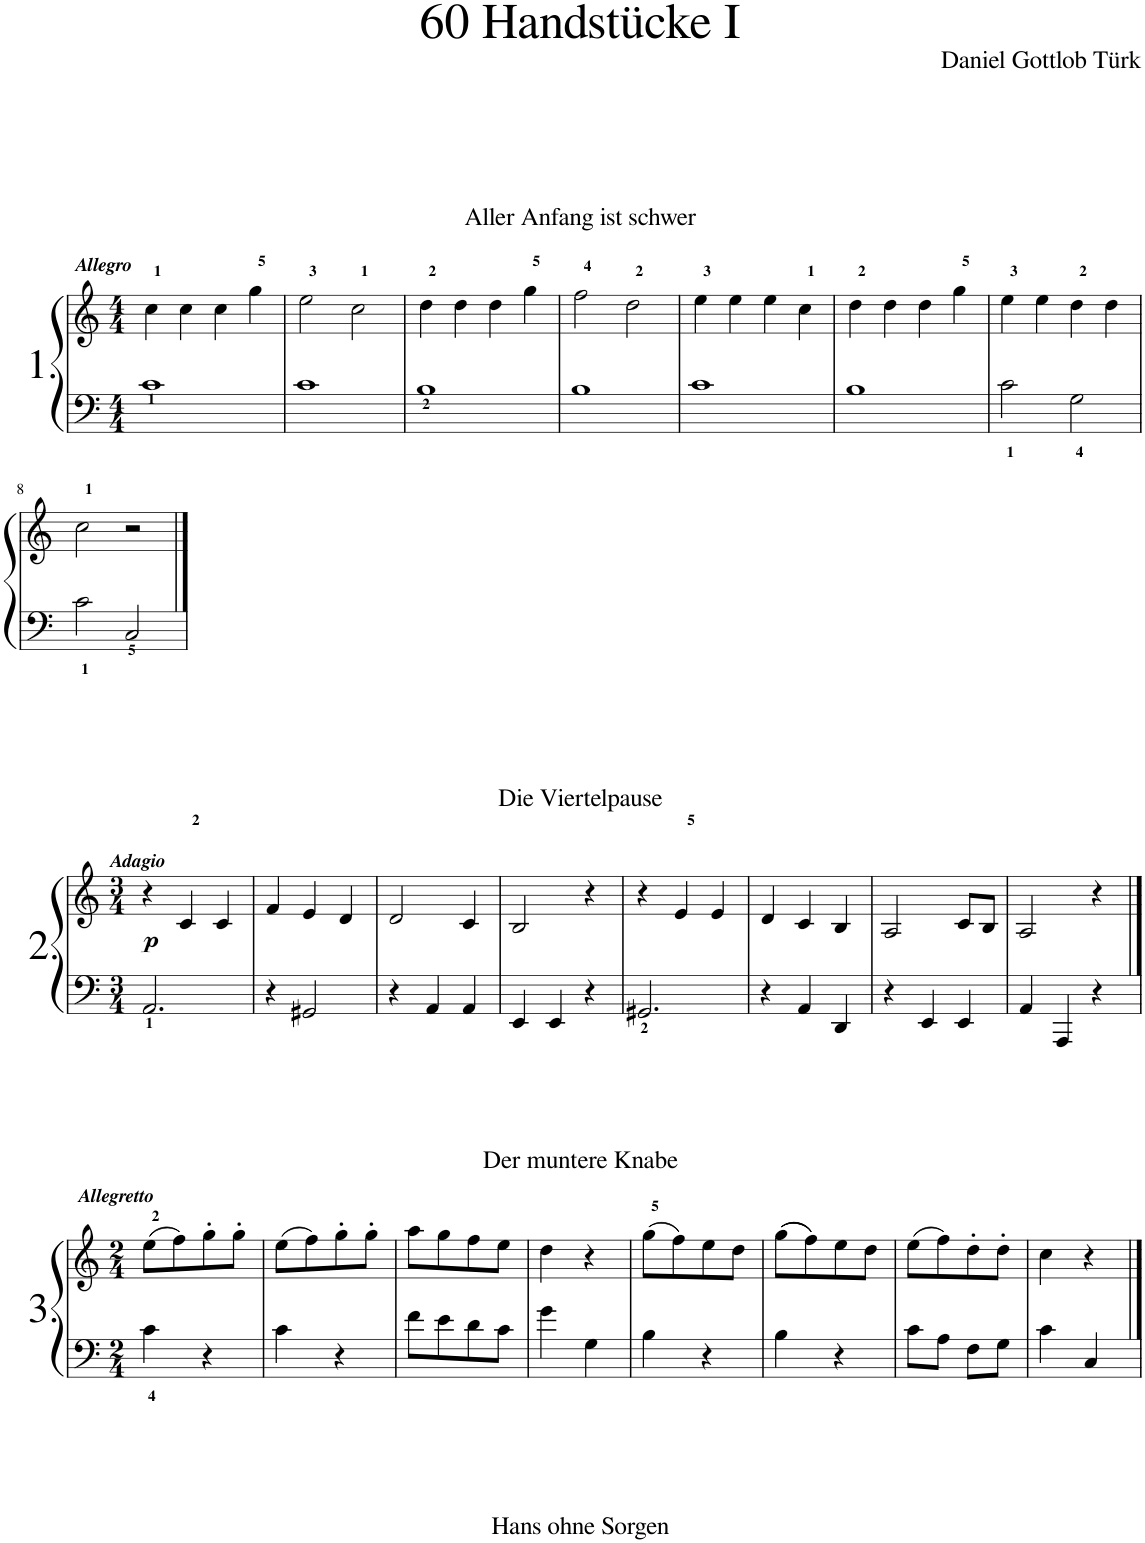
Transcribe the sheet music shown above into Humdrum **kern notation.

**kern	**kern	**dynam
*part1	*part1	*part1
*staff2	*staff1	*staff1/2
*I"Piano	*	*
*I'Pno.	*	*
*clefF4	*clefG2	*
*k[]	*k[]	*
*M4/4	*M4/4	*
=1	=1	=1
!	!LO:TX:a:Bi:t=Allegro	!
1c	4cc\	.
.	4cc\	.
.	4cc\	.
.	4gg\	.
=2	=2	=2
1c	2ee\	.
.	2cc\	.
=3	=3	=3
1B	4dd\	.
.	4dd\	.
.	4dd\	.
.	4gg\	.
=4	=4	=4
1B	2ff\	.
.	2dd\	.
=5	=5	=5
1c	4ee\	.
.	4ee\	.
.	4ee\	.
.	4cc\	.
=6	=6	=6
1B	4dd\	.
.	4dd\	.
.	4dd\	.
.	4gg\	.
=7	=7	=7
2c<\	4ee\	.
.	4ee\	.
2G<\	4dd\	.
.	4dd\	.
!!LO:LB:g=z
=8	=8	=8
2c<\	2cc\	.
2C/	2r	.
!!LO:LB:g=z
==1	==1	==1
*M3/4	*M3/4	*
!	!LO:TX:a:Bi:t=Adagio	!
!	!	!LO:DY:b
2.AA/	4r	p
.	4c/	.
.	4c/	.
=2	=2	=2
4r	4f/	.
2GG#X/	4e/	.
.	4d/	.
=3	=3	=3
4r	2d/	.
4AA/	.	.
4AA/	4c/	.
=4	=4	=4
4EE/	2B/	.
4EE/	.	.
4r	4r	.
=5	=5	=5
2.GG#X/	4r	.
.	4e/	.
.	4e/	.
=6	=6	=6
4r	4d/	.
4AA/	4c/	.
4DD/	4B/	.
=7	=7	=7
4r	2A/	.
4EE/	.	.
4EE/	8c/L	.
.	8B/J	.
=8	=8	=8
4AA/	2A/	.
4AAA/	.	.
4r	4r	.
!!LO:LB:g=z
==1	==1	==1
*M2/4	*M2/4	*
!	!LO:TX:a:Bi:t=Allegretto	!
4c<\	(8ee\L	.
.	8ff\)	.
4r	8gg'\	.
.	8gg'\J	.
=2	=2	=2
4c\	(8ee\L	.
.	8ff\)	.
4r	8gg'\	.
.	8gg'\J	.
=3	=3	=3
8f\L	8aa\L	.
8e\	8gg\	.
8d\	8ff\	.
8c\J	8ee\J	.
=4	=4	=4
4g\	4dd\	.
4G\	4r	.
=5	=5	=5
4B\	(8gg\L	.
.	8ff\)	.
4r	8ee\	.
.	8dd\J	.
=6	=6	=6
4B\	((8gg\L	.
.	8ff\))	.
4r	8ee\	.
.	8dd\J	.
=7	=7	=7
8c\L	(8ee\L	.
8A\J	8ff\)	.
8F\L	8dd'\	.
8G\J	8dd'\J	.
=8	=8	=8
4c\	4cc\	.
4C/	4r	.
==	==	==
*-	*-	*-
